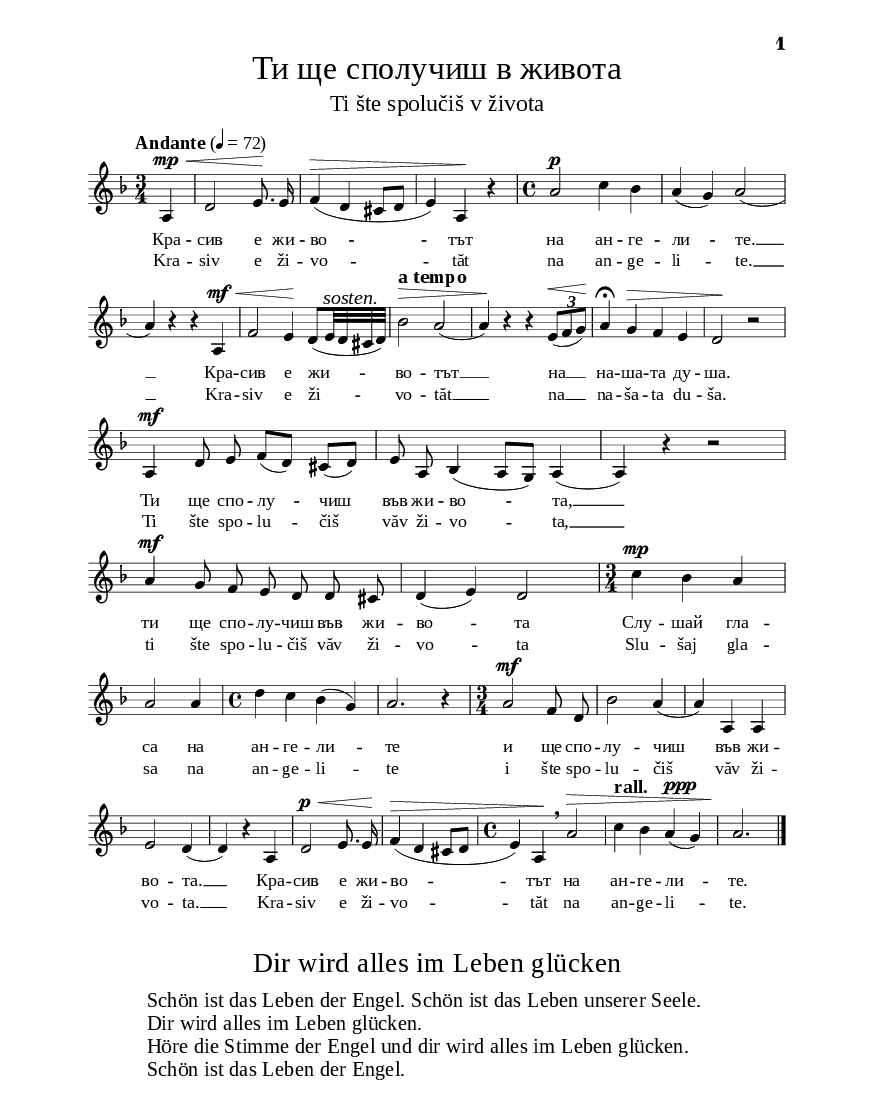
\version "2.24.3"

% include paper part and global functions
\include "include/globals.ily"

\bookpart {
  \label #'ref214
  \tocItem \markup "Ти ще сполучиш в живота – Ti šte spolučiš v života"
  \include "include/bookpart-paper.ily"
  \score {
    \include "include/score-layout.ily"

    \new Voice \absolute {
      \clef treble
      \key d \minor
      \time 3/4
      \tempoFunc "Andante" 4 "72"
      \autoBeamOff
      \partial 4

      a4^\mp^\< | d'2 e'8. \! e'16 | f'4^\> ( d'4 cis'8[d'8] |  e'4 ) a4 \! r4 |

      \time 4/4  a'2^ \p c''4 bes'4 | a'4 ( g'4 ) a'2 ( | \break a'4 ) r4 r4 a4^\mf ^\< | f'2 e'4 \! d'8 ^\markup { \huge \italic "   sosten."} [( e'32 d'32 cis'32 d'32 )] |

      \once \override Hairpin.shorten-pair = #'(0 . -3) bes'2^\> ^\markup { \huge \bold "a tempo" } a'2 ( | a'4 ) \! r4 r4 \override TupletNumber.text = \markup { \bold "3"} \times 2/3  { e'8^\< [( f'8 g'8 )] } | a'4 \! \fermata
      \once \override Hairpin.to-barline = ##f
      g'4^\> f'4 e'4 |   d'2 \! r2 | \break

      a4^\mf d'8 e'8 f'8 [( d'8 )]  cis'8 [( d'8 )] | e'8 a8 bes4 ( a8 [g8] ) a4 ( | a4 ) r4 r2 |  \break

      a'4^\mf g'8 f'8 e'8 d'8 d'8 cis'8 |d'4 ( e'4 ) d'2 | \time 3/4  | c''4^\mp bes'4 a'4 | \break

      a'2 a'4 | \time 4/4  d''4 c''4 bes'4 ( g'4 ) | a'2. r4 | \time 3/4 | a'2^\mf f'8 d'8 |

      bes'2 a'4 ( | a'4 ) a4 a4 |   \break e'2 d'4 ( | d'4 ) r4 a4 |

      d'2^\p^\< e'8. e'16 \! |


      f'4^\> ( d'4 cis'8 [d'8] | \time 4/4  e'4 ) a4 \! \breathe

      a'2  ^\> | \tempo"rall." c''4 bes'4 a'4^\markup { \dynamic "ppp"} ( g'4 ) | a'2. \! \bar "|."

    }
    \addlyrics {

      Кра -- сив е жи -- во -- тът на ан -- ге -- ли -- те. __
      Кра -- сив е жи -- во -- тът __ на __ на -- ша -- та ду -- ша.
      Ти ще спо -- лу -- чиш във жи -- во -- та, __
      ти ще спо -- лу -- чиш във жи -- во -- та
      Слу -- шай гла -- са на ан -- ге -- ли -- те
      и ще спо -- лу -- чиш във жи -- во -- та. __
      Кра -- сив е жи -- во -- тът на ан -- ге -- ли -- те.

    }

    \addlyrics {

      Kra -- siv e ži -- vo -- tăt na an -- ge -- li -- te. __
      Kra -- siv e ži -- vo -- tăt __ na __ na -- ša -- ta du -- ša.
      Ti šte spo -- lu -- čiš văv ži -- vo -- ta, __
      ti šte spo -- lu -- čiš văv ži -- vo -- ta
      Slu -- šaj gla -- sa na an -- ge -- li -- te
      i šte spo -- lu -- čiš văv ži -- vo -- ta. __
      Kra -- siv e ži -- vo -- tăt na an -- ge -- li -- te.

    }

    \header {
      title = \titleFunc "Ти ще сполучиш в живота" "Ti šte spolučiš v života"
    }

    \midi{}

  } % score

  \markup \vspace #1.5
  % include foreign translation(s) of the song
  \version "2.24.4"

\markup \fill-line { \fontsize #deTitleFontSize "Dir wird alles im Leben glücken" }
\markup \null
\markup \null
\markup \abs-fontsize #10 {
    \hspace #5
    \override #`(baseline-skip . ,deCoupletBaselineSkip)
    \column {
      \line {   "   " Schön ist das Leben der Engel. Schön ist das Leben unserer Seele.}
      \line {   "   " Dir wird alles im Leben glücken. }
      \line {   "   " Höre die Stimme der Engel und dir wird alles im Leben glücken. }
      \line {   "   " Schön ist das Leben der Engel.  }
    }
}



} % bookpart

% Più mosso
%
